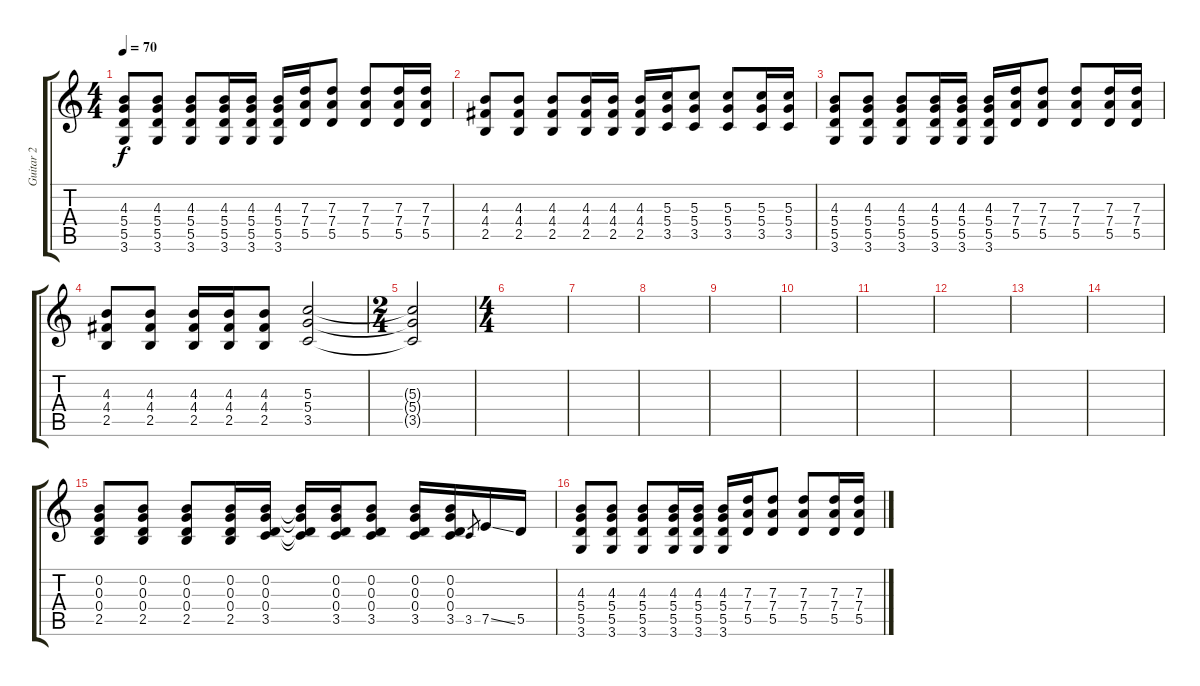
\track ("Guitar 2" "Guitar 2") {instrument distortionguitar}
\staff {score tabs}
\tuning (E4 B3 G3 D3 A2 E2) {hide}
\ts (4 4)
\tempo 70
\clef g2
\ks c
(4.3 5.4 5.5 3.6).8{dy f} (4.3 5.4 5.5 3.6).8 (4.3 5.4 5.5 3.6).8 (4.3 5.4 5.5 3.6).16 (4.3 5.4 5.5 3.6).16 (4.3 5.4 5.5 3.6).16 (7.3 7.4 5.5).16 (7.3 7.4 5.5).8 (7.3 7.4 5.5).8 (7.3 7.4 5.5).16 (7.3 7.4 5.5).16 |
(4.3 4.4 2.5).8 (4.3 4.4 2.5).8 (4.3 4.4 2.5).8 (4.3 4.4 2.5).16 (4.3 4.4 2.5).16 (4.3 4.4 2.5).16 (5.3 5.4 3.5).16 (5.3 5.4 3.5).8 (5.3 5.4 3.5).8 (5.3 5.4 3.5).16 (5.3 5.4 3.5).16 |
(4.3 5.4 5.5 3.6).8 (4.3 5.4 5.5 3.6).8 (4.3 5.4 5.5 3.6).8 (4.3 5.4 5.5 3.6).16 (4.3 5.4 5.5 3.6).16 (4.3 5.4 5.5 3.6).16 (7.3 7.4 5.5).16 (7.3 7.4 5.5).8 (7.3 7.4 5.5).8 (7.3 7.4 5.5).16 (7.3 7.4 5.5).16 |
(4.3 4.4 2.5).8 (4.3 4.4 2.5).8 (4.3 4.4 2.5).16 (4.3 4.4 2.5).16 (4.3 4.4 2.5).8 (5.3 5.4 3.5).2 |
\ts (2 4)
(5.3{t} 5.4{t} 3.5{t}).2 |
\ts (4 4)
|
|
|
|
|
|
|
|
|
(0.2 0.3 0.4 2.5).8 (0.2 0.3 0.4 2.5).8 (0.2 0.3 0.4 2.5).8 (0.2 0.3 0.4 2.5).16 (0.2 0.3 0.4 3.5).16 (0.2{t} 0.3{t} 0.4{t} 3.5{t}).16 (0.2 0.3 0.4 3.5).16 (0.2 0.3 0.4 3.5).8 (0.2 0.3 0.4 3.5).16 (0.2 0.3 0.4 3.5).16 3.5.8{gr} 7.5{ss}.16 5.5.16 |
(4.3 5.4 5.5 3.6).8 (4.3 5.4 5.5 3.6).8 (4.3 5.4 5.5 3.6).8 (4.3 5.4 5.5 3.6).16 (4.3 5.4 5.5 3.6).16 (4.3 5.4 5.5 3.6).16 (7.3 7.4 5.5).16 (7.3 7.4 5.5).8 (7.3 7.4 5.5).8 (7.3 7.4 5.5).16 (7.3 7.4 5.5).16
